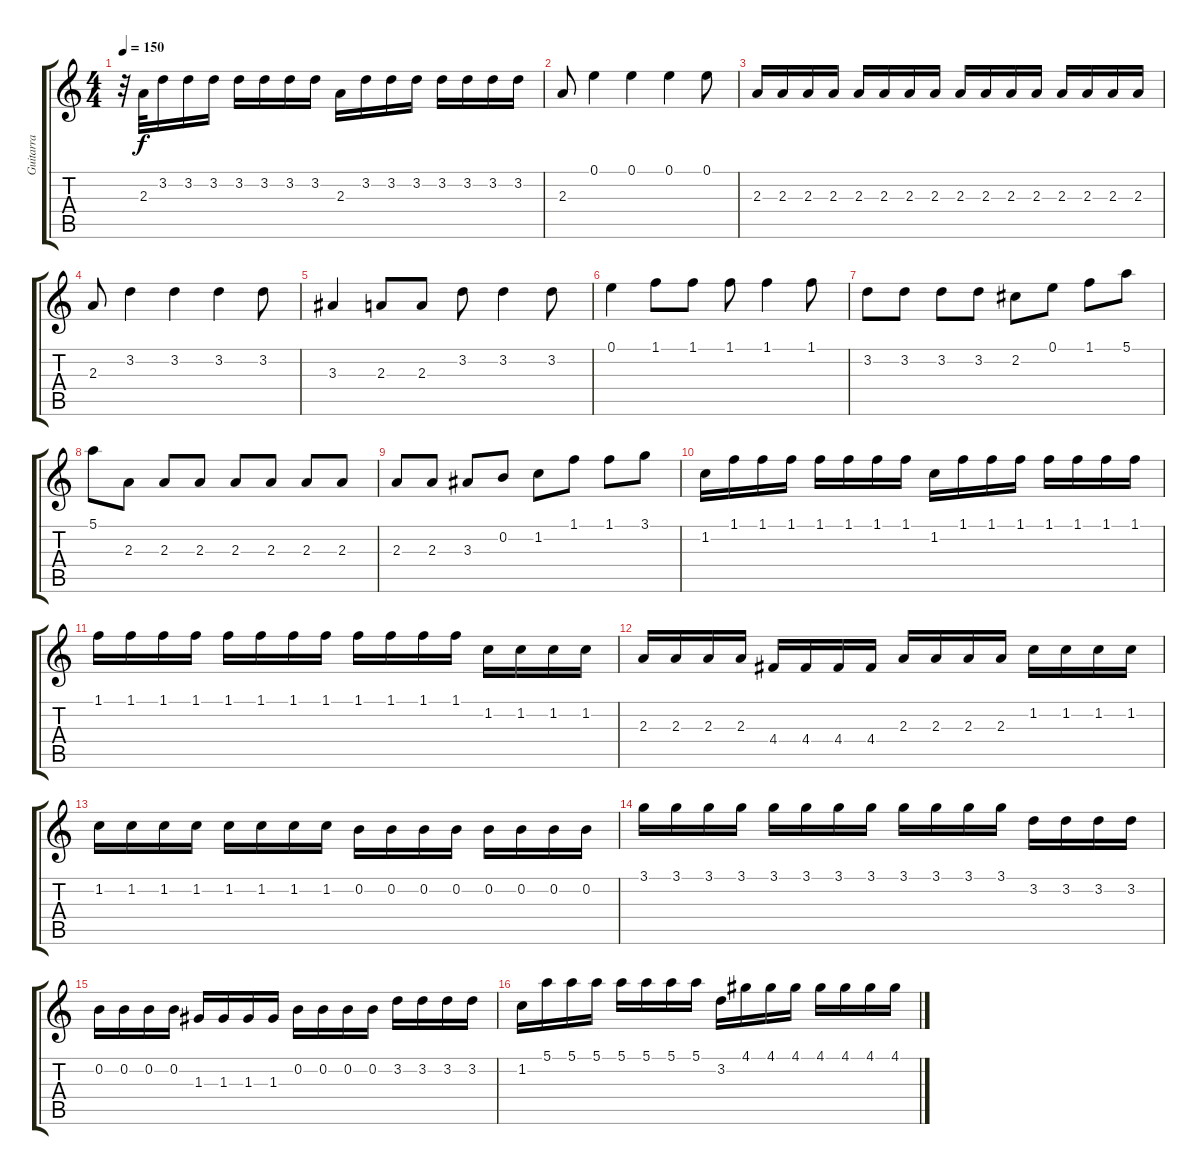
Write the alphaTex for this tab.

\track ("Guitarra" "Guitarra") {instrument overdrivenguitar}
\staff {score tabs}
\tuning (E4 B3 G3 D3 A2 E2) {hide}
\ts (4 4)
\tempo 150
\clef g2
\ks c
r.32{dy f instrument overdrivenguitar} 2.3.32 3.2.16 3.2.16 3.2.16 3.2.16 3.2.16 3.2.16 3.2.16 2.3.16 3.2.16 3.2.16 3.2.16 3.2.16 3.2.16 3.2.16 3.2.16 |
2.3.8 0.1.4 0.1.4 0.1.4 0.1.8 |
2.3.16 2.3.16 2.3.16 2.3.16 2.3.16 2.3.16 2.3.16 2.3.16 2.3.16 2.3.16 2.3.16 2.3.16 2.3.16 2.3.16 2.3.16 2.3.16 |
2.3.8 3.2.4 3.2.4 3.2.4 3.2.8 |
3.3.4 2.3.8 2.3.8 3.2.8 3.2.4 3.2.8 |
0.1.4 1.1.8 1.1.8 1.1.8 1.1.4 1.1.8 |
3.2.8 3.2.8 3.2.8 3.2.8 2.2.8 0.1.8 1.1.8 5.1.8 |
5.1.8 2.3.8 2.3.8 2.3.8 2.3.8 2.3.8 2.3.8 2.3.8 |
2.3.8 2.3.8 3.3.8 0.2.8 1.2.8 1.1.8 1.1.8 3.1.8 |
1.2.16 1.1.16 1.1.16 1.1.16 1.1.16 1.1.16 1.1.16 1.1.16 1.2.16 1.1.16 1.1.16 1.1.16 1.1.16 1.1.16 1.1.16 1.1.16 |
1.1.16 1.1.16 1.1.16 1.1.16 1.1.16 1.1.16 1.1.16 1.1.16 1.1.16 1.1.16 1.1.16 1.1.16 1.2.16 1.2.16 1.2.16 1.2.16 |
2.3.16 2.3.16 2.3.16 2.3.16 4.4.16 4.4.16 4.4.16 4.4.16 2.3.16 2.3.16 2.3.16 2.3.16 1.2.16 1.2.16 1.2.16 1.2.16 |
1.2.16 1.2.16 1.2.16 1.2.16 1.2.16 1.2.16 1.2.16 1.2.16 0.2.16 0.2.16 0.2.16 0.2.16 0.2.16 0.2.16 0.2.16 0.2.16 |
3.1.16 3.1.16 3.1.16 3.1.16 3.1.16 3.1.16 3.1.16 3.1.16 3.1.16 3.1.16 3.1.16 3.1.16 3.2.16 3.2.16 3.2.16 3.2.16 |
0.2.16 0.2.16 0.2.16 0.2.16 1.3.16 1.3.16 1.3.16 1.3.16 0.2.16 0.2.16 0.2.16 0.2.16 3.2.16 3.2.16 3.2.16 3.2.16 |
1.2.16 5.1.16 5.1.16 5.1.16 5.1.16 5.1.16 5.1.16 5.1.16 3.2.16 4.1.16 4.1.16 4.1.16 4.1.16 4.1.16 4.1.16 4.1.16
